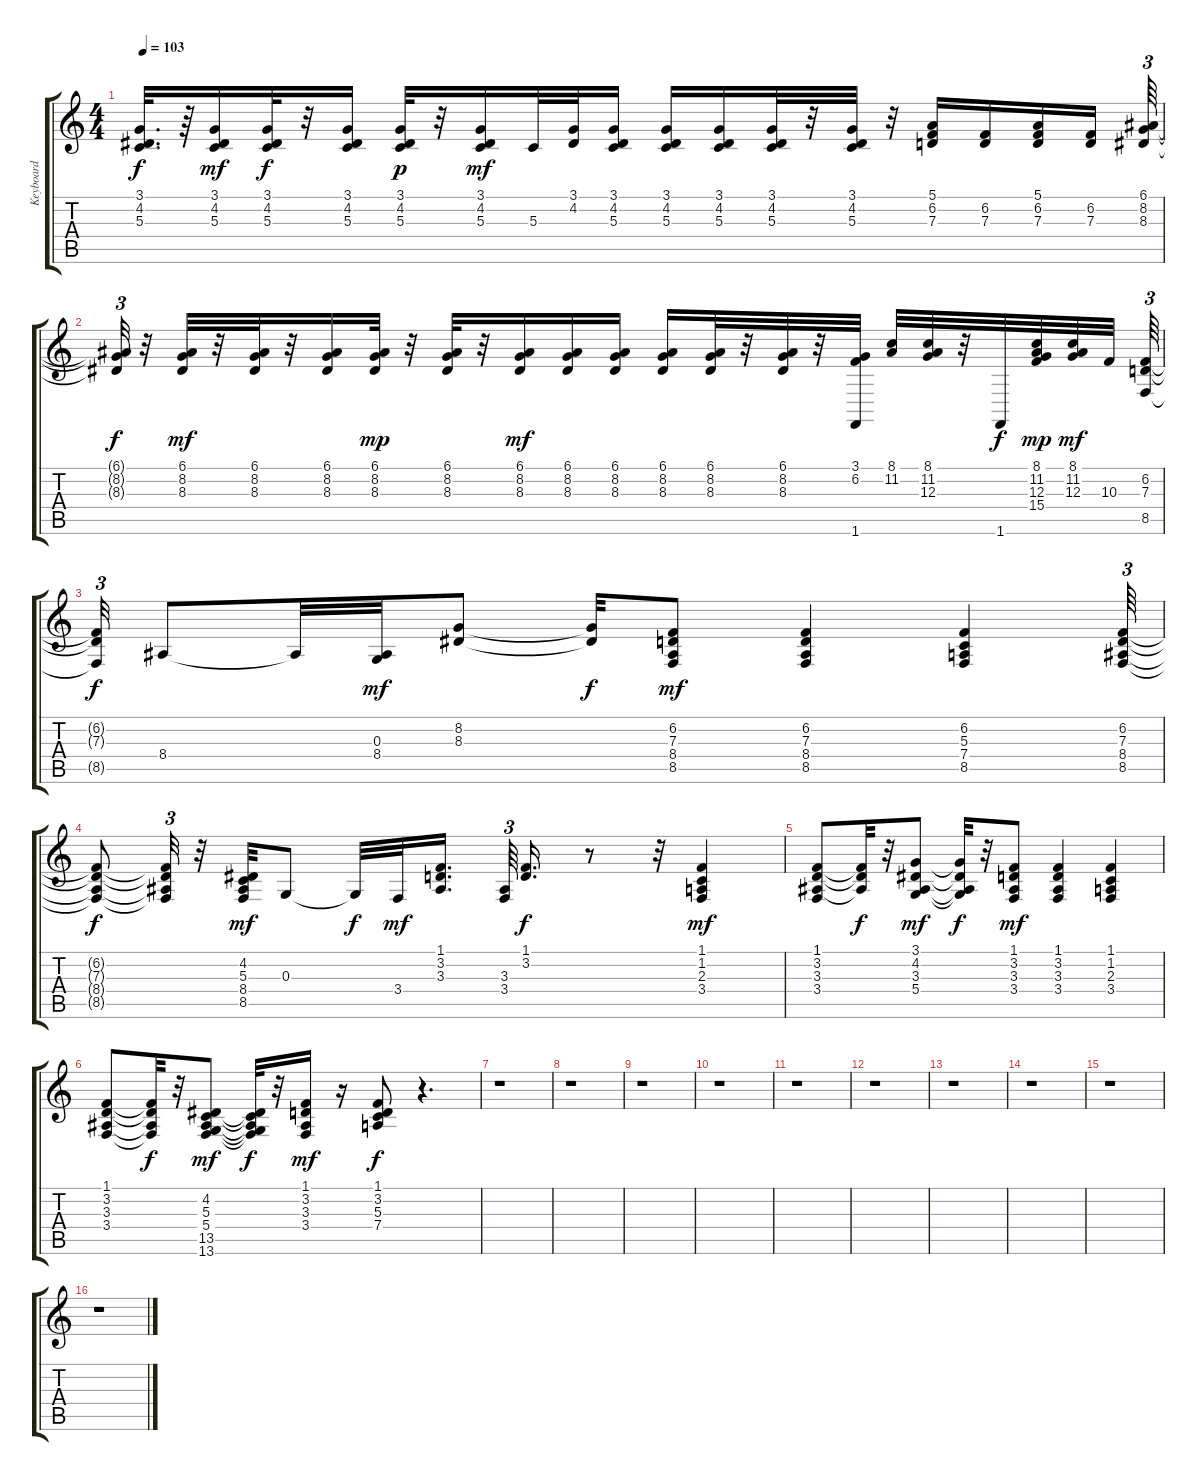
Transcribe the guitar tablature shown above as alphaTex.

\track ("Keyboard" "Keyboard") {instrument electricpiano1}
\staff {score tabs}
\tuning (E4 B3 G3 D3 A2 E2) {hide}
\ts (4 4)
\tempo 103
\clef g2
\ks c
(3.1{t} 4.2{t} 5.3{t}).32{d dy f} r.64 (3.1 4.2 5.3).16{dy mf} (3.1 4.2 5.3).32{dy f} r.32 (3.1 4.2 5.3).16 (3.1 4.2 5.3).32{dy p} r.32 (3.1 4.2 5.3).16{dy mf} 5.3.32 (3.1 4.2).32 (3.1 4.2 5.3).16 (3.1 4.2 5.3).16 (3.1 4.2 5.3).16 (3.1 4.2 5.3).32 r.32 (3.1 4.2 5.3).32 r.32 (5.1 6.2 7.3).16 (6.2 7.3).16 (5.1 6.2 7.3).16 (6.2 7.3).16 (6.1 8.2 8.3).64{tu (3 2)} |
(6.1{t} 8.2{t} 8.3{t}).32{tu (3 2) dy f} r.32 (6.1 8.2 8.3).32{dy mf} r.32 (6.1 8.2 8.3).32 r.32 (6.1 8.2 8.3).16 (6.1 8.2 8.3).32{dy mp} r.32 (6.1 8.2 8.3).32 r.32 (6.1 8.2 8.3).16{dy mf} (6.1 8.2 8.3).16 (6.1 8.2 8.3).16 (6.1 8.2 8.3).16 (6.1 8.2 8.3).32 r.32 (6.1 8.2 8.3).32 r.32 (3.1 6.2 1.6).32 (8.1 11.2).32 (8.1 11.2 12.3).32 r.32 1.6.32{dy f} (8.1 11.2 12.3 15.4).32{dy mp} (8.1 11.2 12.3).32{dy mf} 10.3.32{beam splitsecondary} (6.2 7.3 8.5).64{tu (3 2)} |
(6.2{t} 7.3{t} 8.5{t}).32{tu (3 2) dy f} 8.4.8 8.4{t}.32 (0.3 8.4).32{dy mf} (8.2 8.3).8 (8.2{t} 8.3{t}).32{dy f} (6.2 7.3 8.4 8.5).8{dy mf} (6.2 7.3 8.4 8.5).4 (6.2 5.3 7.4 8.5).4 (6.2 7.3 8.4 8.5).64{tu (3 2)} |
(6.2{t} 7.3{t} 8.4{t} 8.5{t}).8{dy f} (6.2{t} 7.3{t} 8.4{t} 8.5{t}).32{tu (3 2)} r.32 (4.2 5.3 8.4 8.5).32{dy mf} 0.3.8 0.3{t}.32{dy f} 3.4.32{dy mf} (1.1 3.2 3.3).16{d beam splitsecondary} (3.3 3.4).64{tu (3 2)} (1.1 3.2).16{d dy f} r.8 r.32 (1.1 1.2 2.3 3.4).4{dy mf} |
(1.1 3.2 3.3 3.4).8 (1.1{t} 3.2{t} 3.3{t}).32{dy f} r.32 (3.1 4.2 3.3 5.4).8{dy mf} (3.1{t} 4.2{t} 3.3{t} 5.4{t}).32{dy f} r.32 (1.1 3.2 3.3 3.4).8{dy mf} (1.1 3.2 3.3 3.4).4 (1.1 1.2 2.3 3.4).4 |
(1.1 3.2 3.3 3.4).8 (1.1{t} 3.2{t} 3.3{t} 3.4{t}).32{dy f} r.32 (4.2 5.3 5.4 13.5 13.6).8{dy mf} (4.2{t} 5.3{t} 5.4{t} 13.5{t} 13.6{t}).32{dy f} r.32 (1.1 3.2 3.3 3.4).16{dy mf} r.16 (1.1 3.2 5.3 7.4).8{dy f} r.4{d} |
r.1 |
r.1 |
r.1 |
r.1 |
r.1 |
r.1 |
r.1 |
r.1 |
r.1 |
r.1
